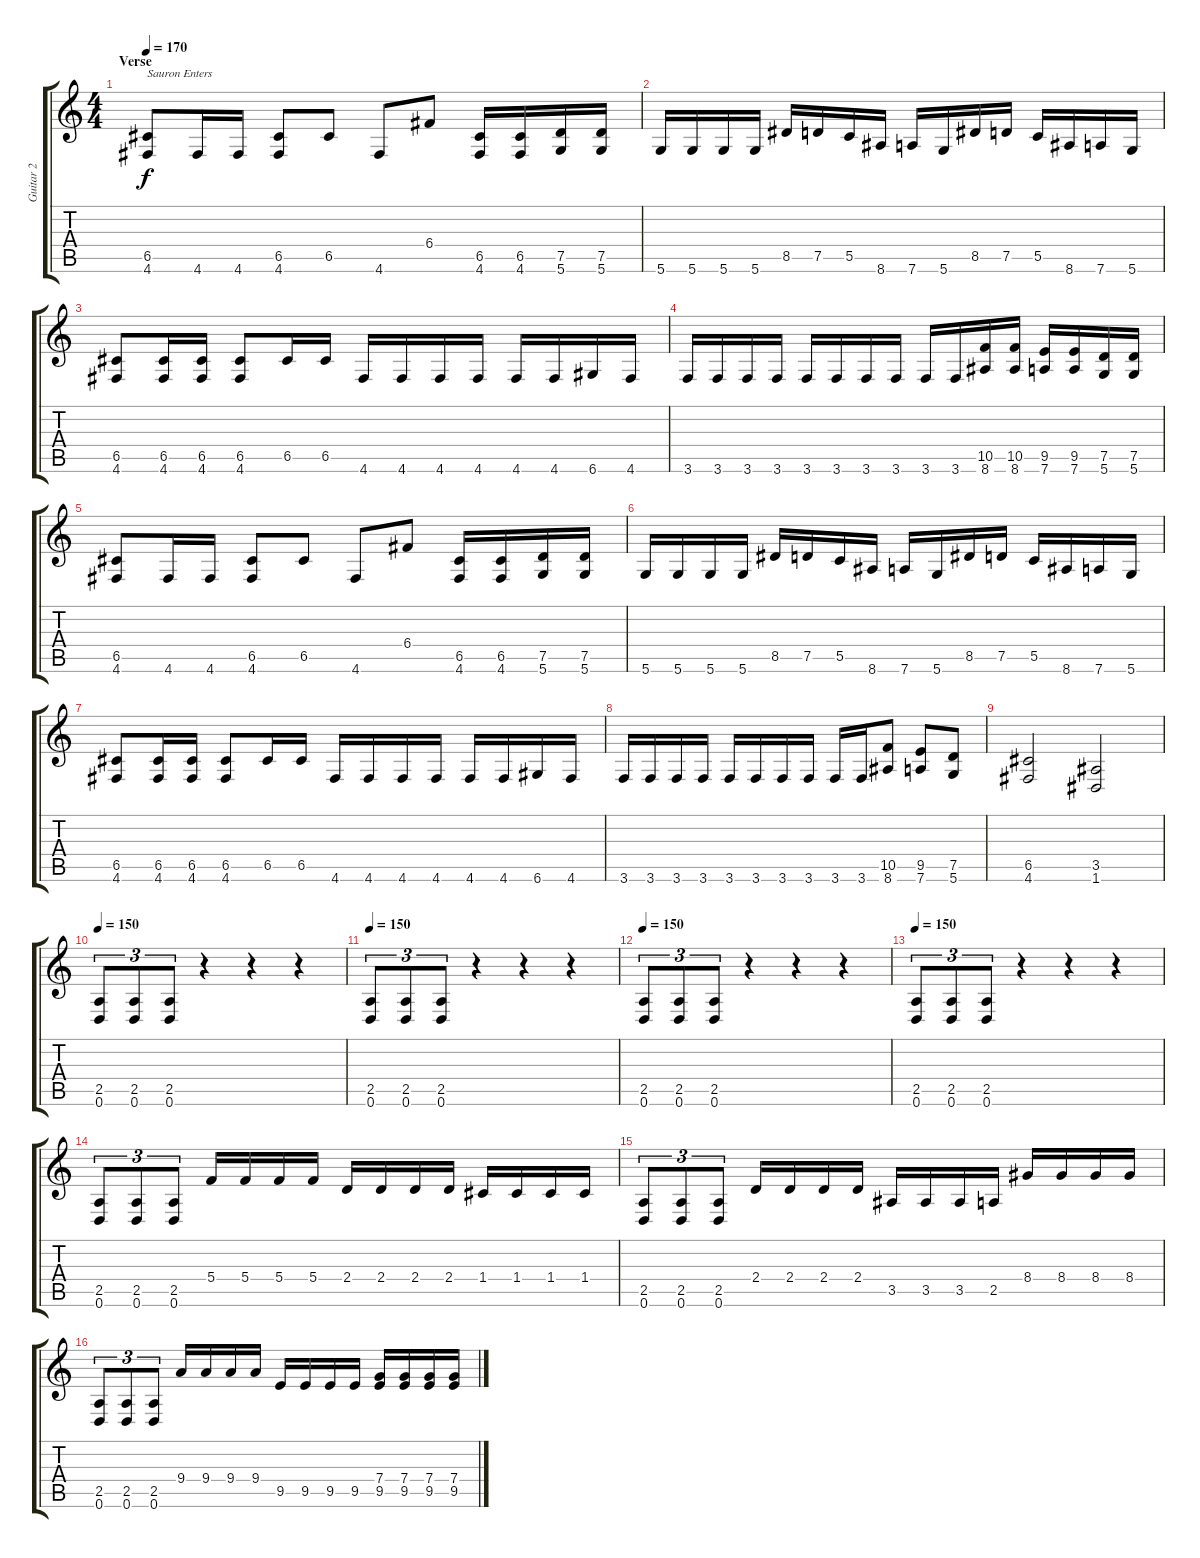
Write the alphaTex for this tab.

\track ("Guitar 2" "Guitar 2") {instrument distortionguitar}
\staff {score tabs}
\tuning (D4 A3 F3 C3 G2 D2) {hide}
\ts (4 4)
\section ("" "Verse")
\tempo 170
\clef g2
\ks c
(6.5 4.6).8{txt "Sauron Enters" dy f} 4.6.16 4.6.16 (6.5 4.6).8 6.5.8 4.6.8 6.4.8 (6.5 4.6).16 (6.5 4.6).16 (7.5 5.6).16 (7.5 5.6).16 |
5.6.16 5.6.16 5.6.16 5.6.16 8.5.16 7.5.16 5.5.16 8.6.16 7.6.16 5.6.16 8.5.16 7.5.16 5.5.16 8.6.16 7.6.16 5.6.16 |
(6.5 4.6).8 (6.5 4.6).16 (6.5 4.6).16 (6.5 4.6).8 6.5.16 6.5.16 4.6.16 4.6.16 4.6.16 4.6.16 4.6.16 4.6.16 6.6.16 4.6.16 |
3.6.16 3.6.16 3.6.16 3.6.16 3.6.16 3.6.16 3.6.16 3.6.16 3.6.16 3.6.16 (10.5 8.6).16 (10.5 8.6).16 (9.5 7.6).16 (9.5 7.6).16 (7.5 5.6).16 (7.5 5.6).16 |
(6.5 4.6).8 4.6.16 4.6.16 (6.5 4.6).8 6.5.8 4.6.8 6.4.8 (6.5 4.6).16 (6.5 4.6).16 (7.5 5.6).16 (7.5 5.6).16 |
5.6.16 5.6.16 5.6.16 5.6.16 8.5.16 7.5.16 5.5.16 8.6.16 7.6.16 5.6.16 8.5.16 7.5.16 5.5.16 8.6.16 7.6.16 5.6.16 |
(6.5 4.6).8 (6.5 4.6).16 (6.5 4.6).16 (6.5 4.6).8 6.5.16 6.5.16 4.6.16 4.6.16 4.6.16 4.6.16 4.6.16 4.6.16 6.6.16 4.6.16 |
3.6.16 3.6.16 3.6.16 3.6.16 3.6.16 3.6.16 3.6.16 3.6.16 3.6.16 3.6.16 (10.5 8.6).8 (9.5 7.6).8 (7.5 5.6).8 |
(6.5 4.6).2 (3.5 1.6).2 |
\tempo 150
(2.5 0.6).8{tu (3 2)} (2.5 0.6).8{tu (3 2)} (2.5 0.6).8{tu (3 2)} r.4 r.4 r.4 |
\tempo 150
(2.5 0.6).8{tu (3 2)} (2.5 0.6).8{tu (3 2)} (2.5 0.6).8{tu (3 2)} r.4 r.4 r.4 |
\tempo 150
(2.5 0.6).8{tu (3 2)} (2.5 0.6).8{tu (3 2)} (2.5 0.6).8{tu (3 2)} r.4 r.4 r.4 |
\tempo 150
(2.5 0.6).8{tu (3 2)} (2.5 0.6).8{tu (3 2)} (2.5 0.6).8{tu (3 2)} r.4 r.4 r.4 |
(2.5 0.6).8{tu (3 2)} (2.5 0.6).8{tu (3 2)} (2.5 0.6).8{tu (3 2)} 5.4.16 5.4.16 5.4.16 5.4.16 2.4.16 2.4.16 2.4.16 2.4.16 1.4.16 1.4.16 1.4.16 1.4.16 |
(2.5 0.6).8{tu (3 2)} (2.5 0.6).8{tu (3 2)} (2.5 0.6).8{tu (3 2)} 2.4.16 2.4.16 2.4.16 2.4.16 3.5.16 3.5.16 3.5.16 2.5.16 8.4.16 8.4.16 8.4.16 8.4.16 |
(2.5 0.6).8{tu (3 2)} (2.5 0.6).8{tu (3 2)} (2.5 0.6).8{tu (3 2)} 9.4.16 9.4.16 9.4.16 9.4.16 9.5.16 9.5.16 9.5.16 9.5.16 (7.4 9.5).16 (7.4 9.5).16 (7.4 9.5).16 (7.4 9.5).16
